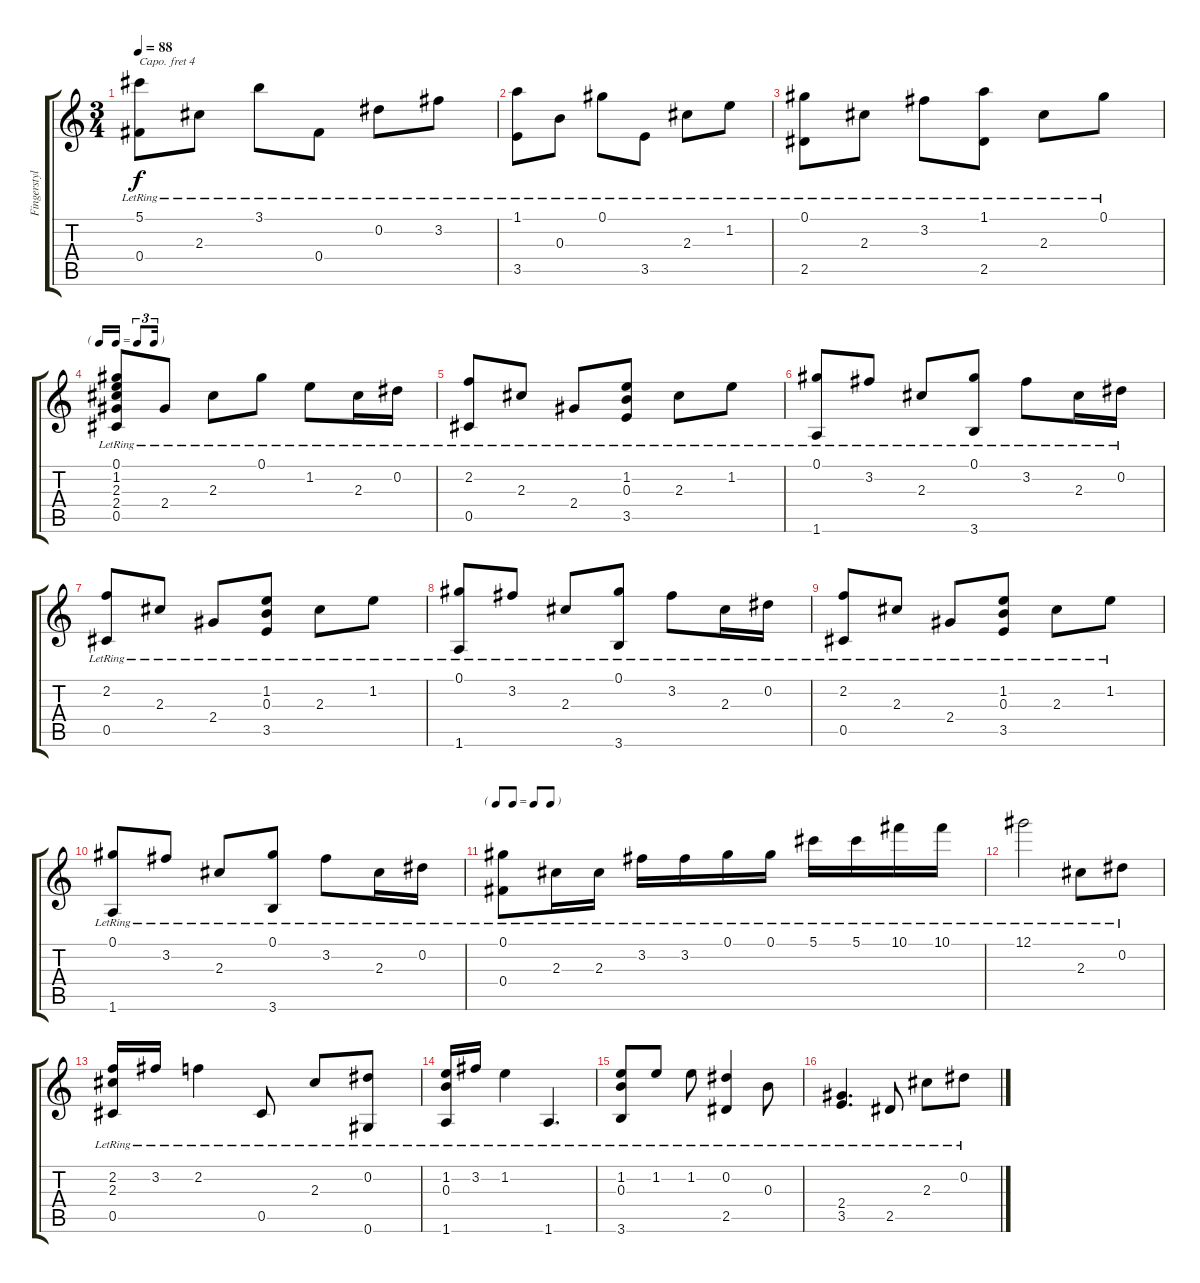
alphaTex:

\track ("Fingerstyle" "Fingerstyl") {instrument acousticguitarnylon}
\staff {score tabs}
\capo 4
\tuning (E4 B3 G3 D3 A2 E2) {hide}
\ts (3 4)
\tempo 88
\clef g2
\ks c
(5.1{lr} 0.4{lr}).8{dy f} 2.3{lr}.8 3.1{lr}.8 0.4{lr}.8 0.2{lr}.8 3.2{lr}.8 |
(1.1{lr} 3.5{lr}).8 0.3{lr}.8 0.1{lr}.8 3.5{lr}.8 2.3{lr}.8 1.2{lr}.8 |
(0.1{lr} 2.5{lr}).8 2.3{lr}.8 3.2{lr}.8 (1.1{lr} 2.5{lr}).8 2.3{lr}.8 0.1{lr}.8 |
\tf triplet16th
(0.1{lr} 1.2{lr} 2.3{lr} 2.4{lr} 0.5{lr}).8 2.4{lr}.8 2.3{lr}.8 0.1{lr}.8 1.2{lr}.8 2.3{lr}.16 0.2{lr}.16 |
(2.2{lr} 0.5{lr}).8 2.3{lr}.8 2.4{lr}.8 (1.2{lr} 0.3{lr} 3.5{lr}).8 2.3{lr}.8 1.2{lr}.8 |
(0.1{lr} 1.6{lr}).8 3.2{lr}.8 2.3{lr}.8 (0.1{lr} 3.6{lr}).8 3.2{lr}.8 2.3{lr}.16 0.2{lr}.16 |
(2.2{lr} 0.5{lr}).8 2.3{lr}.8 2.4{lr}.8 (1.2{lr} 0.3{lr} 3.5{lr}).8 2.3{lr}.8 1.2{lr}.8 |
(0.1{lr} 1.6{lr}).8 3.2{lr}.8 2.3{lr}.8 (0.1{lr} 3.6{lr}).8 3.2{lr}.8 2.3{lr}.16 0.2{lr}.16 |
(2.2{lr} 0.5{lr}).8 2.3{lr}.8 2.4{lr}.8 (1.2{lr} 0.3{lr} 3.5{lr}).8 2.3{lr}.8 1.2{lr}.8 |
(0.1{lr} 1.6{lr}).8 3.2{lr}.8 2.3{lr}.8 (0.1{lr} 3.6{lr}).8 3.2{lr}.8 2.3{lr}.16 0.2{lr}.16 |
\tf none
(0.1{lr} 0.4{lr}).8 2.3{lr}.16 2.3{lr}.16 3.2{lr}.16 3.2{lr}.16 0.1{lr}.16 0.1{lr}.16 5.1{lr}.16 5.1{lr}.16 10.1{lr}.16 10.1{lr}.16 |
12.1{lr}.2 2.3{lr}.8 0.2{lr}.8 |
(2.2{lr} 2.3{lr} 0.5{lr}).16 3.2{lr}.16 2.2{lr}.4 0.5{lr}.8 2.3{lr}.8 (0.2{lr} 0.6).8 |
(1.2{lr} 0.3{lr} 1.6{lr}).16 3.2{lr}.16 1.2{lr}.4 1.6{lr}.4{d} |
(1.2{lr} 0.3{lr} 3.6{lr}).8 1.2{lr}.8 1.2{lr}.8 (0.2{lr} 2.5{lr}).4 0.3{lr}.8 |
(2.4{lr} 3.5{lr}).4{d} 2.5{lr}.8 2.3{lr}.8 0.2{lr}.8
